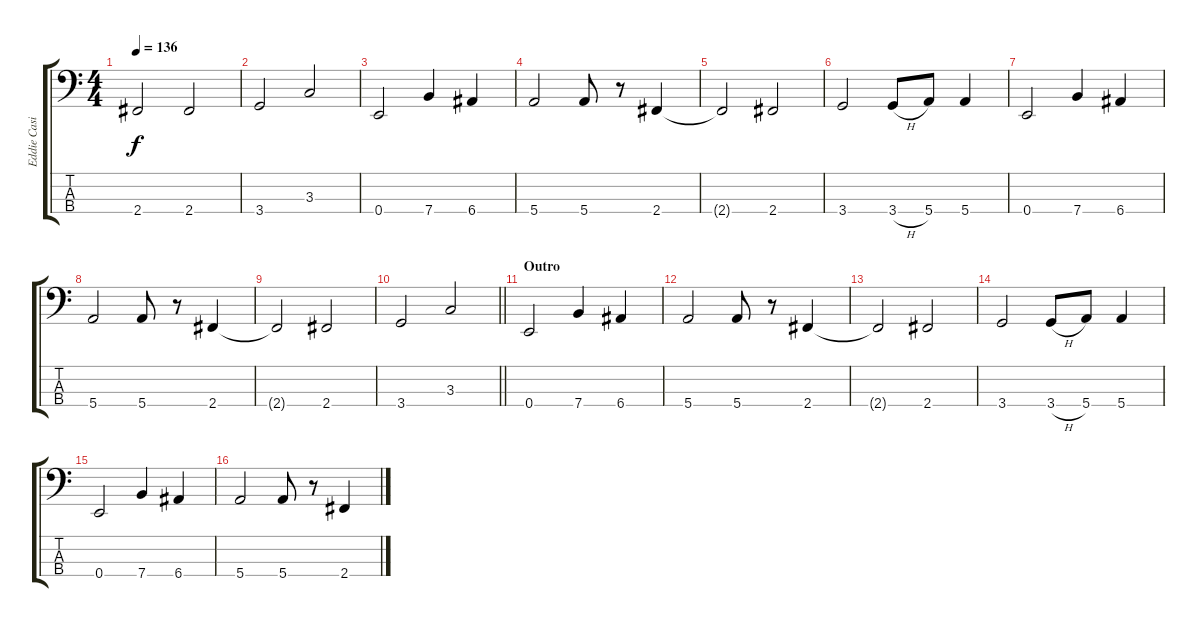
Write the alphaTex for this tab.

\track ("Eddie Casillas" "Eddie Casi") {instrument electricbassfinger}
\staff {score tabs}
\tuning (G2 D2 A1 E1) {hide}
\ts (4 4)
\tempo 136
\clef f4
\ks c
2.4{t}.2{dy f} 2.4.2 |
3.4.2 3.3.2 |
0.4.2 7.4.4 6.4.4 |
5.4.2 5.4.8 r.8 2.4.4 |
2.4{t}.2 2.4.2 |
3.4.2 3.4{h}.8 5.4.8 5.4.4 |
0.4.2 7.4.4 6.4.4 |
5.4.2 5.4.8 r.8 2.4.4 |
2.4{t}.2 2.4.2 |
\barLineRight lightlight
3.4.2 3.3.2 |
\section ("" "Outro")
0.4.2 7.4.4 6.4.4 |
5.4.2 5.4.8 r.8 2.4.4 |
2.4{t}.2 2.4.2 |
3.4.2 3.4{h}.8 5.4.8 5.4.4 |
0.4.2 7.4.4 6.4.4 |
5.4.2 5.4.8 r.8 2.4.4
